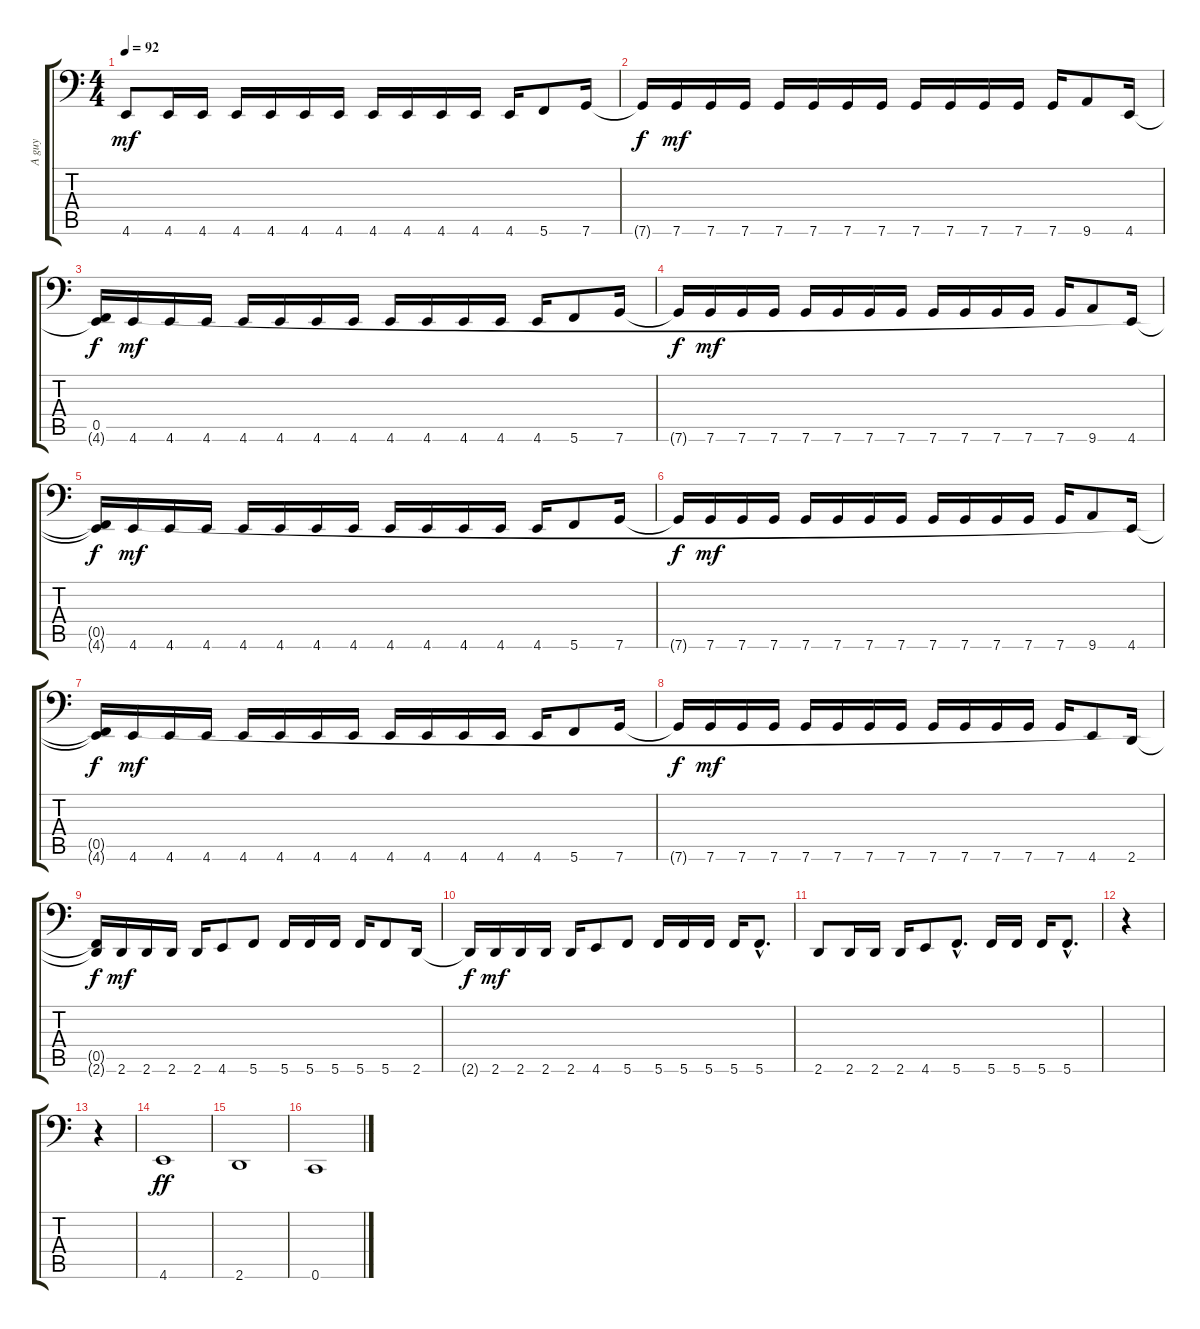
\track ("A guy" "A guy") {instrument contrabass}
\staff {score tabs}
\tuning (C3 G2 Eb2 Bb1 F1 C1) {hide}
\ts (4 4)
\tempo 92
\clef f4
\ks c
4.6.8{dy mf instrument contrabass} 4.6.16 4.6.16 4.6.16 4.6.16 4.6.16 4.6.16 4.6.16 4.6.16 4.6.16 4.6.16 4.6.16 5.6.8 7.6.16 |
7.6{t}.16{dy f} 7.6.16{dy mf} 7.6.16 7.6.16 7.6.16 7.6.16 7.6.16 7.6.16 7.6.16 7.6.16 7.6.16 7.6.16 7.6.16 9.6.8 4.6.16 |
(0.5 4.6{t}).16{dy f} 4.6.16{dy mf} 4.6.16 4.6.16 4.6.16 4.6.16 4.6.16 4.6.16 4.6.16 4.6.16 4.6.16 4.6.16 4.6.16 5.6.8 7.6.16 |
7.6{t}.16{dy f} 7.6.16{dy mf} 7.6.16 7.6.16 7.6.16 7.6.16 7.6.16 7.6.16 7.6.16 7.6.16 7.6.16 7.6.16 7.6.16 9.6.8 4.6.16 |
(0.5{t} 4.6{t}).16{dy f} 4.6.16{dy mf} 4.6.16 4.6.16 4.6.16 4.6.16 4.6.16 4.6.16 4.6.16 4.6.16 4.6.16 4.6.16 4.6.16 5.6.8 7.6.16 |
7.6{t}.16{dy f} 7.6.16{dy mf} 7.6.16 7.6.16 7.6.16 7.6.16 7.6.16 7.6.16 7.6.16 7.6.16 7.6.16 7.6.16 7.6.16 9.6.8 4.6.16 |
(0.5{t} 4.6{t}).16{dy f} 4.6.16{dy mf} 4.6.16 4.6.16 4.6.16 4.6.16 4.6.16 4.6.16 4.6.16 4.6.16 4.6.16 4.6.16 4.6.16 5.6.8 7.6.16 |
7.6{t}.16{dy f} 7.6.16{dy mf} 7.6.16 7.6.16 7.6.16 7.6.16 7.6.16 7.6.16 7.6.16 7.6.16 7.6.16 7.6.16 7.6.16 4.6.8 2.6.16 |
(0.5{t} 2.6{t}).16{dy f} 2.6.16{dy mf} 2.6.16 2.6.16 2.6.16 4.6.8 5.6.8 5.6.16 5.6.16 5.6.16 5.6.16 5.6.8 2.6.16 |
2.6{t}.16{dy f} 2.6.16{dy mf} 2.6.16 2.6.16 2.6.16 4.6.8 5.6.8 5.6.16 5.6.16 5.6.16 5.6.16 5.6{hac}.8{d} |
2.6.8 2.6.16 2.6.16 2.6.16 4.6.8 5.6{hac}.8{d} 5.6.16 5.6.16 5.6.16 5.6{hac}.8{d} |
r.4 |
r.4 |
4.6.1{dy ff} |
2.6.1 |
0.6.1
